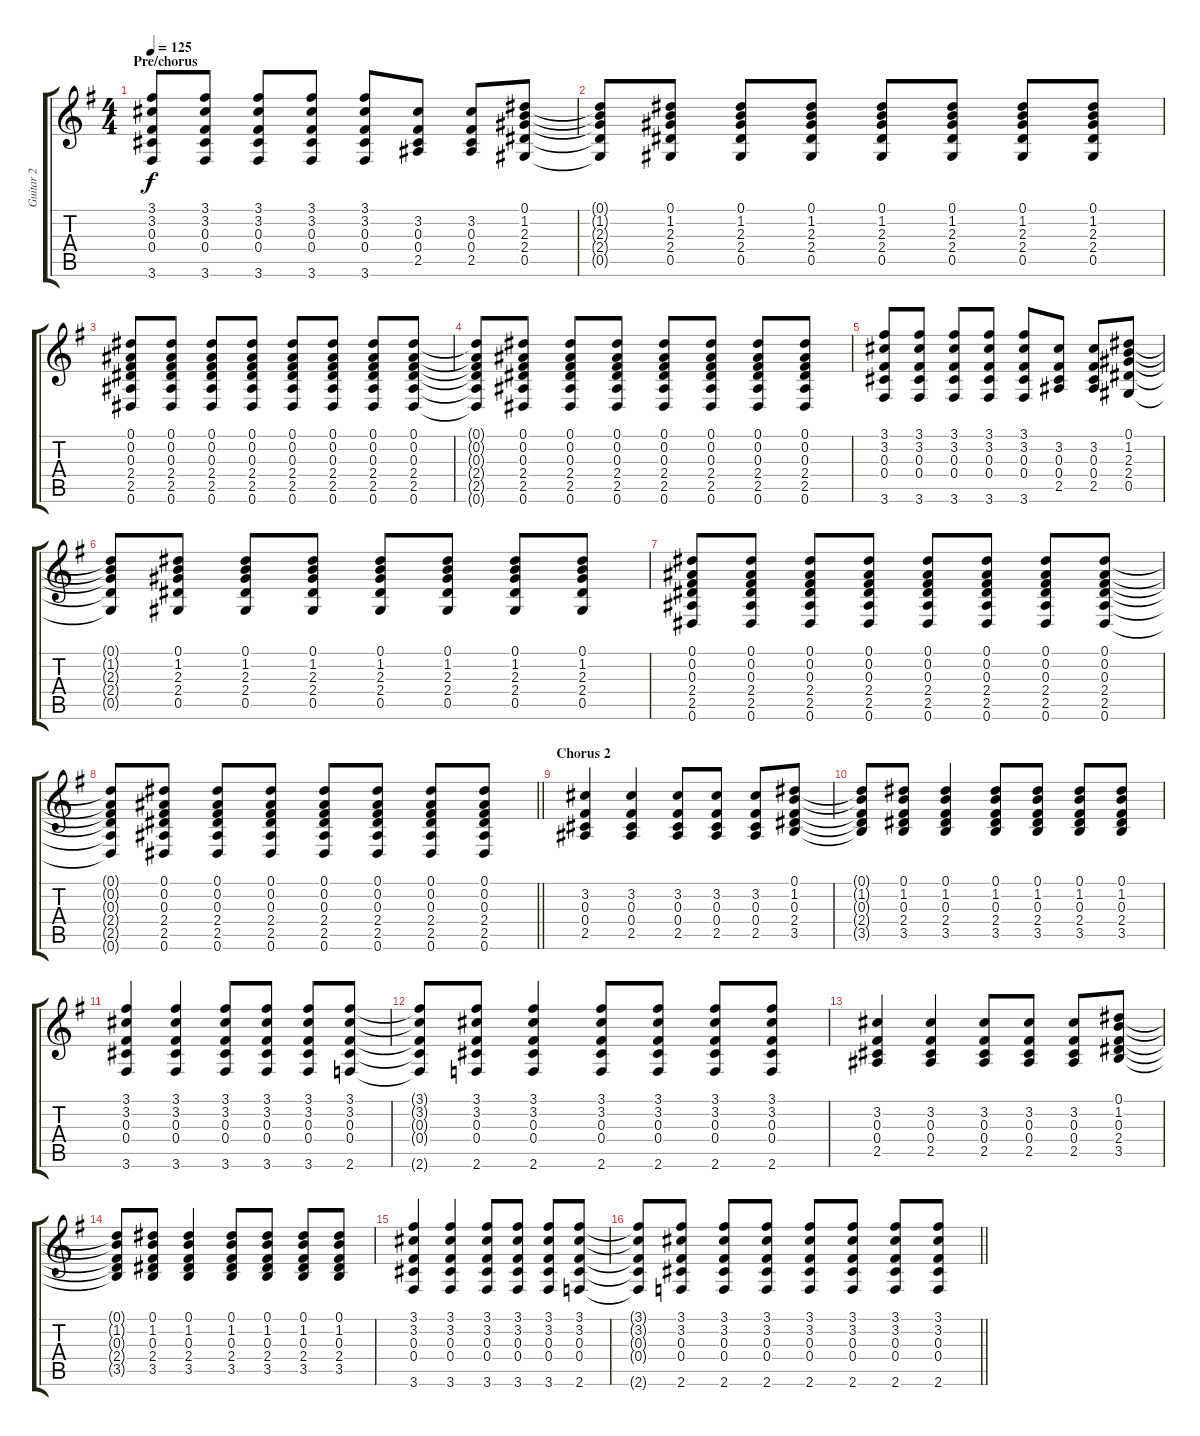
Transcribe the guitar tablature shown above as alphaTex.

\track ("Guitar 2" "Guitar 2") {instrument overdrivenguitar}
\staff {score tabs}
\tuning (Eb4 Bb3 Gb3 Db3 Ab2 Eb2) {hide}
\ts (4 4)
\section ("" "Pre/chorus")
\tempo 125
\clef g2
\ks g
(3.1 3.2 0.3 0.4 3.6).8{dy f} (3.1 3.2 0.3 0.4 3.6).8 (3.1 3.2 0.3 0.4 3.6).8 (3.1 3.2 0.3 0.4 3.6).8 (3.1 3.2 0.3 0.4 3.6).8 (3.2 0.3 0.4 2.5).8 (3.2 0.3 0.4 2.5).8 (0.1 1.2 2.3 2.4 0.5).8 |
(0.1{t} 1.2{t} 2.3{t} 2.4{t} 0.5{t}).8 (0.1 1.2 2.3 2.4 0.5).8 (0.1 1.2 2.3 2.4 0.5).8 (0.1 1.2 2.3 2.4 0.5).8 (0.1 1.2 2.3 2.4 0.5).8 (0.1 1.2 2.3 2.4 0.5).8 (0.1 1.2 2.3 2.4 0.5).8 (0.1 1.2 2.3 2.4 0.5).8 |
(0.1 0.2 0.3 2.4 2.5 0.6).8 (0.1 0.2 0.3 2.4 2.5 0.6).8 (0.1 0.2 0.3 2.4 2.5 0.6).8 (0.1 0.2 0.3 2.4 2.5 0.6).8 (0.1 0.2 0.3 2.4 2.5 0.6).8 (0.1 0.2 0.3 2.4 2.5 0.6).8 (0.1 0.2 0.3 2.4 2.5 0.6).8 (0.1 0.2 0.3 2.4 2.5 0.6).8 |
(0.1{t} 0.2{t} 0.3{t} 2.4{t} 2.5{t} 0.6{t}).8 (0.1 0.2 0.3 2.4 2.5 0.6).8 (0.1 0.2 0.3 2.4 2.5 0.6).8 (0.1 0.2 0.3 2.4 2.5 0.6).8 (0.1 0.2 0.3 2.4 2.5 0.6).8 (0.1 0.2 0.3 2.4 2.5 0.6).8 (0.1 0.2 0.3 2.4 2.5 0.6).8 (0.1 0.2 0.3 2.4 2.5 0.6).8 |
(3.1 3.2 0.3 0.4 3.6).8 (3.1 3.2 0.3 0.4 3.6).8 (3.1 3.2 0.3 0.4 3.6).8 (3.1 3.2 0.3 0.4 3.6).8 (3.1 3.2 0.3 0.4 3.6).8 (3.2 0.3 0.4 2.5).8 (3.2 0.3 0.4 2.5).8 (0.1 1.2 2.3 2.4 0.5).8 |
(0.1{t} 1.2{t} 2.3{t} 2.4{t} 0.5{t}).8 (0.1 1.2 2.3 2.4 0.5).8 (0.1 1.2 2.3 2.4 0.5).8 (0.1 1.2 2.3 2.4 0.5).8 (0.1 1.2 2.3 2.4 0.5).8 (0.1 1.2 2.3 2.4 0.5).8 (0.1 1.2 2.3 2.4 0.5).8 (0.1 1.2 2.3 2.4 0.5).8 |
(0.1 0.2 0.3 2.4 2.5 0.6).8 (0.1 0.2 0.3 2.4 2.5 0.6).8 (0.1 0.2 0.3 2.4 2.5 0.6).8 (0.1 0.2 0.3 2.4 2.5 0.6).8 (0.1 0.2 0.3 2.4 2.5 0.6).8 (0.1 0.2 0.3 2.4 2.5 0.6).8 (0.1 0.2 0.3 2.4 2.5 0.6).8 (0.1 0.2 0.3 2.4 2.5 0.6).8 |
\barLineRight lightlight
(0.1{t} 0.2{t} 0.3{t} 2.4{t} 2.5{t} 0.6{t}).8{volume 6} (0.1 0.2 0.3 2.4 2.5 0.6).8 (0.1 0.2 0.3 2.4 2.5 0.6).8 (0.1 0.2 0.3 2.4 2.5 0.6).8 (0.1 0.2 0.3 2.4 2.5 0.6).8 (0.1 0.2 0.3 2.4 2.5 0.6).8 (0.1 0.2 0.3 2.4 2.5 0.6).8 (0.1 0.2 0.3 2.4 2.5 0.6).8 |
\section ("" "Chorus 2")
(3.2 0.3 0.4 2.5).4 (3.2 0.3 0.4 2.5).4 (3.2 0.3 0.4 2.5).8 (3.2 0.3 0.4 2.5).8 (3.2 0.3 0.4 2.5).8 (0.1 1.2 0.3 2.4 3.5).8 |
(0.1{t} 1.2{t} 0.3{t} 2.4{t} 3.5{t}).8 (0.1 1.2 0.3 2.4 3.5).8 (0.1 1.2 0.3 2.4 3.5).4 (0.1 1.2 0.3 2.4 3.5).8 (0.1 1.2 0.3 2.4 3.5).8 (0.1 1.2 0.3 2.4 3.5).8 (0.1 1.2 0.3 2.4 3.5).8 |
(3.1 3.2 0.3 0.4 3.6).4 (3.1 3.2 0.3 0.4 3.6).4 (3.1 3.2 0.3 0.4 3.6).8 (3.1 3.2 0.3 0.4 3.6).8 (3.1 3.2 0.3 0.4 3.6).8 (3.1 3.2 0.3 0.4 2.6).8 |
(3.1{t} 3.2{t} 0.3{t} 0.4{t} 2.6{t}).8 (3.1 3.2 0.3 0.4 2.6).8 (3.1 3.2 0.3 0.4 2.6).4 (3.1 3.2 0.3 0.4 2.6).8 (3.1 3.2 0.3 0.4 2.6).8 (3.1 3.2 0.3 0.4 2.6).8 (3.1 3.2 0.3 0.4 2.6).8 |
(3.2 0.3 0.4 2.5).4 (3.2 0.3 0.4 2.5).4 (3.2 0.3 0.4 2.5).8 (3.2 0.3 0.4 2.5).8 (3.2 0.3 0.4 2.5).8 (0.1 1.2 0.3 2.4 3.5).8 |
(0.1{t} 1.2{t} 0.3{t} 2.4{t} 3.5{t}).8 (0.1 1.2 0.3 2.4 3.5).8 (0.1 1.2 0.3 2.4 3.5).4 (0.1 1.2 0.3 2.4 3.5).8 (0.1 1.2 0.3 2.4 3.5).8 (0.1 1.2 0.3 2.4 3.5).8 (0.1 1.2 0.3 2.4 3.5).8 |
(3.1 3.2 0.3 0.4 3.6).4 (3.1 3.2 0.3 0.4 3.6).4 (3.1 3.2 0.3 0.4 3.6).8 (3.1 3.2 0.3 0.4 3.6).8 (3.1 3.2 0.3 0.4 3.6).8 (3.1 3.2 0.3 0.4 2.6).8 |
\barLineRight lightlight
(3.1{t} 3.2{t} 0.3{t} 0.4{t} 2.6{t}).8 (3.1 3.2 0.3 0.4 2.6).8 (3.1 3.2 0.3 0.4 2.6).8 (3.1 3.2 0.3 0.4 2.6).8 (3.1 3.2 0.3 0.4 2.6).8 (3.1 3.2 0.3 0.4 2.6).8 (3.1 3.2 0.3 0.4 2.6).8 (3.1 3.2 0.3 0.4 2.6).8
